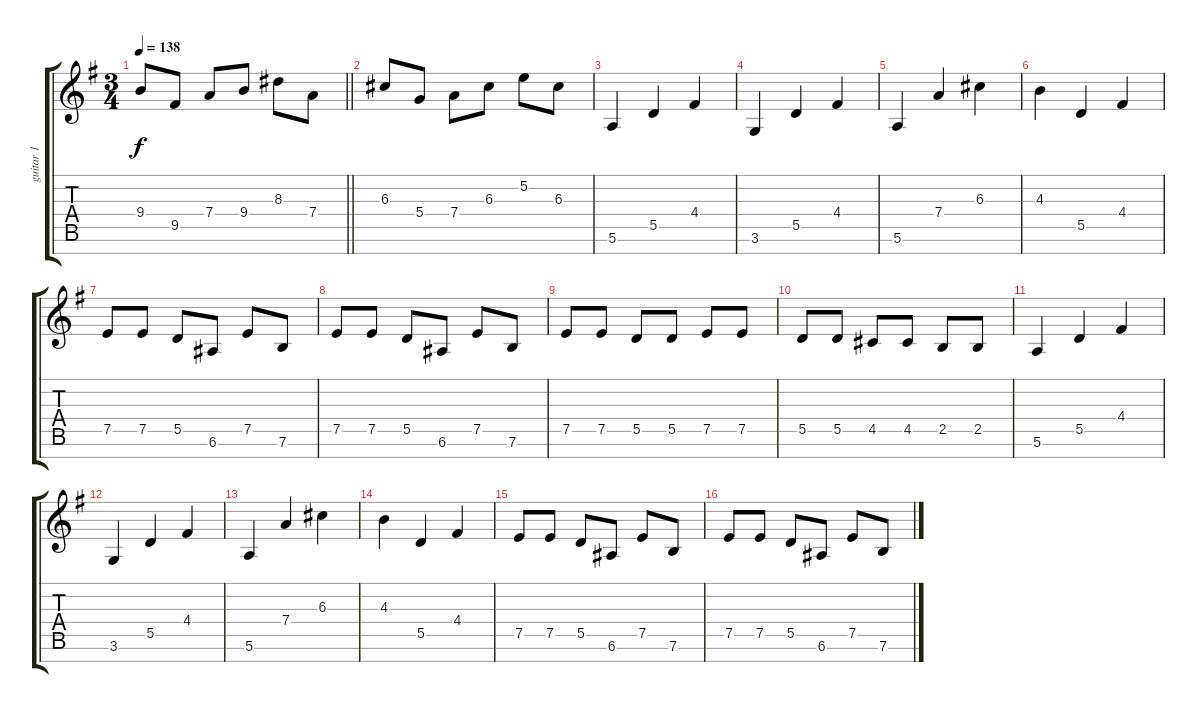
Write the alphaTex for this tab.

\track ("guitar 1" "guitar 1") {instrument distortionguitar}
\staff {score tabs}
\tuning (E4 B3 G3 D3 A2 E2 B1) {hide}
\ts (3 4)
\tempo 138
\clef g2
\barLineRight lightlight
\ks eminor
9.4.8{dy f} 9.5.8 7.4.8 9.4.8 8.3.8 7.4.8 |
6.3.8 5.4.8 7.4.8 6.3.8 5.2.8 6.3.8 |
5.6.4 5.5.4 4.4.4 |
3.6.4 5.5.4 4.4.4 |
5.6.4 7.4.4 6.3.4 |
4.3.4 5.5.4 4.4.4 |
7.5.8 7.5.8 5.5.8 6.6.8 7.5.8 7.6.8 |
7.5.8 7.5.8 5.5.8 6.6.8 7.5.8 7.6.8 |
7.5.8 7.5.8 5.5.8 5.5.8 7.5.8 7.5.8 |
5.5.8 5.5.8 4.5.8 4.5.8 2.5.8 2.5.8 |
5.6.4 5.5.4 4.4.4 |
3.6.4 5.5.4 4.4.4 |
5.6.4 7.4.4 6.3.4 |
4.3.4 5.5.4 4.4.4 |
7.5.8 7.5.8 5.5.8 6.6.8 7.5.8 7.6.8 |
7.5.8 7.5.8 5.5.8 6.6.8 7.5.8 7.6.8
